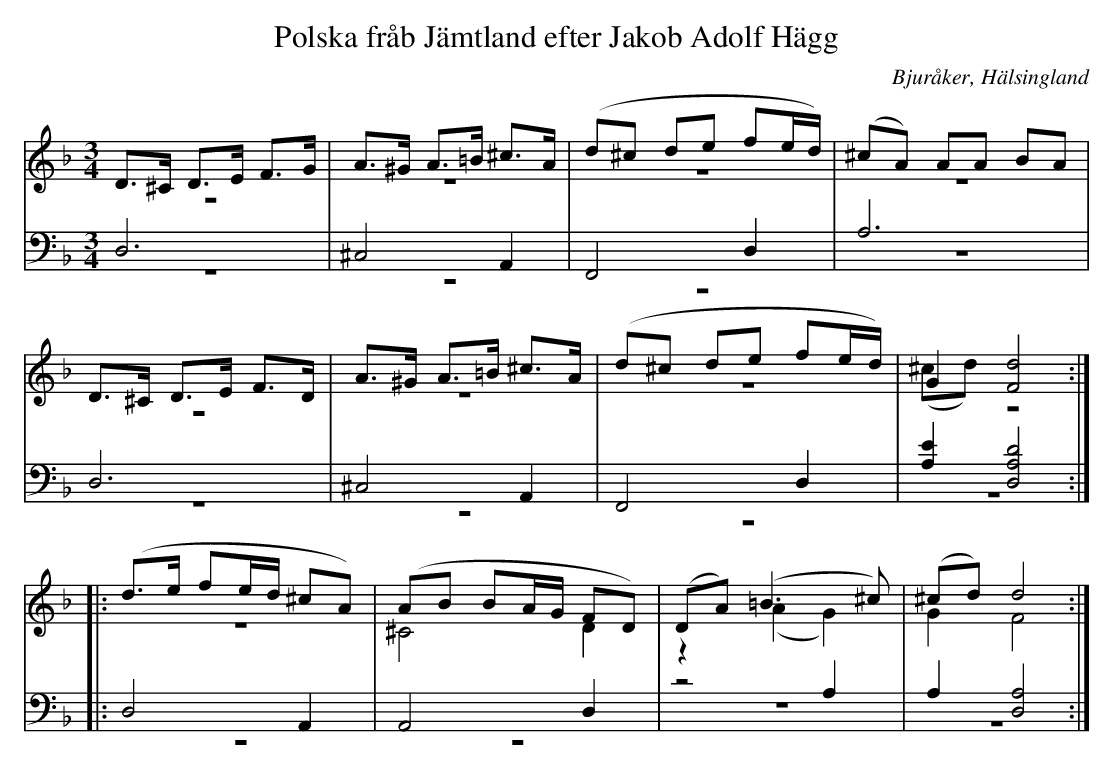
X:1
T: Polska fråb Jämtland efter Jakob Adolf Hägg
O: Bjuråker, Hälsingland
M: 3/4
L: 1/8
K: Dm
V:1
V:2 merge
V:3
V:4 merge
V:1
D>^C D>E F>G|A>^G A>=B ^c>A|(d^c de fe/d/)|(^cA) AA BA|
D>^C D>E F>D|A>^G A>=B ^c>A|(d^c de fe/d/)|G2 [F4d4]:|
|:(d>e fe/d/ ^cA)|(AB BA/G/ FD)|(DA) (=B3 ^c)|(^cd) d4:|
V:2
z6|z6|z6|z6|
z6|z6|z6|(^cd) z4:|
|:z6|^C4 D2|z2 (A2 G2)|G2 F4:|
V:3 clef=bass
D,6|^C,4 A,,2|F,,4 D,2|A,6|
D,6|^C,4 A,,2|F,,4 D,2|[A,2E2] [D,4A,4D4]:|
|:D,4 A,,2|A,,4 D,2|z4 A,2|A,2 [D,4A,4]:|
V:4 clef=bass
z6|z6|z6|z6|
z6|z6|z6|z6:|
|:z6|z6|z6|z6:|
